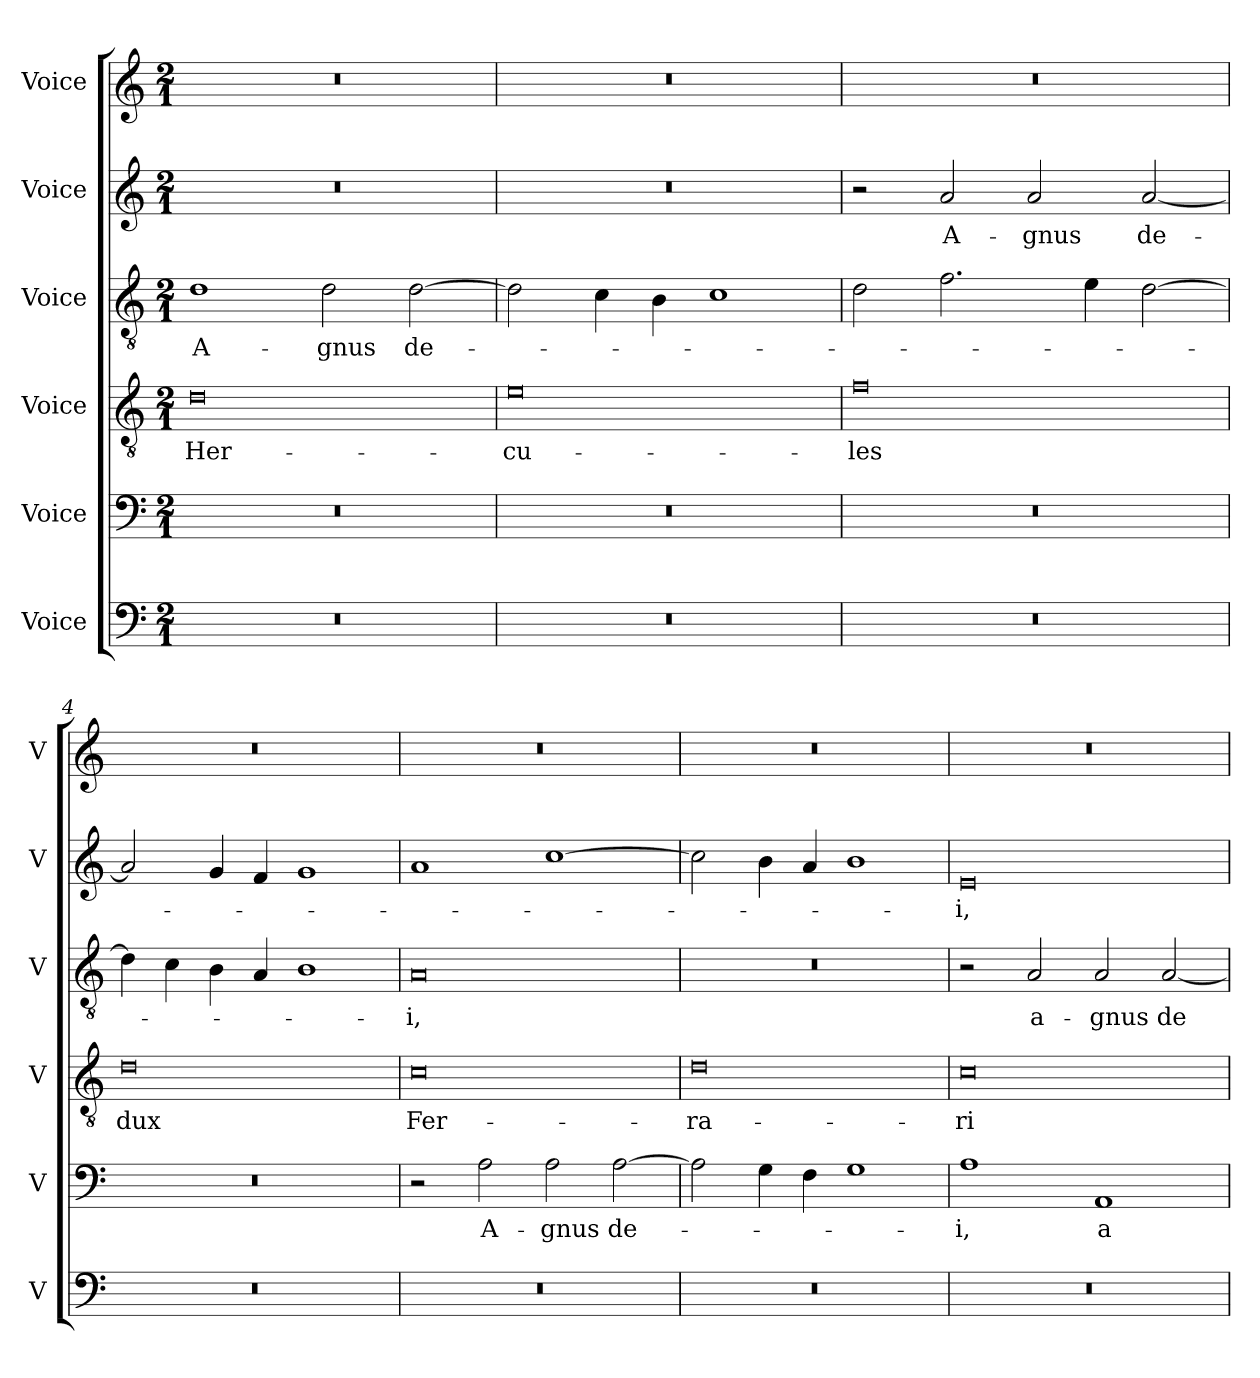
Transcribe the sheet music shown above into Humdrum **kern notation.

**kern	**kern	**text	**kern	**text	**kern	**text	**kern	**text	**kern
*part6	*part5	*part5	*part4	*part4	*part3	*part3	*part2	*part2	*part1
*staff6	*staff5	*staff5	*staff4	*staff4	*staff3	*staff3	*staff2	*staff2	*staff1
*I"Voice	*I"Voice	*	*I"Voice	*	*I"Voice	*	*I"Voice	*	*I"Voice
*I'V	*I'V	*	*I'V	*	*I'V	*	*I'V	*	*I'V
*clefF4	*clefF4	*	*clefGv2	*	*clefGv2	*	*clefG2	*	*clefG2
*k[]	*k[]	*	*k[]	*	*k[]	*	*k[]	*	*k[]
*M2/1	*M2/1	*	*M2/1	*	*M2/1	*	*M2/1	*	*M2/1
=1	=1	=1	=1	=1	=1	=1	=1	=1	=1
!	!	!	!	!LO:LY:b	!	!LO:LY:b	!	!	!
0r	0r	.	0d	Her-	1d	A-	0r	.	0r
!	!	!	!	!	!	!LO:LY:b	!	!	!
.	.	.	.	.	2d\	-gnus	.	.	.
!	!	!	!	!	!	!LO:LY:b	!	!	!
.	.	.	.	.	[2d\	de-	.	.	.
=2	=2	=2	=2	=2	=2	=2	=2	=2	=2
!	!	!	!	!LO:LY:b	!	!	!	!	!
0r	0r	.	0e	-cu-	2d\]	.	0r	.	0r
.	.	.	.	.	4c\	.	.	.	.
.	.	.	.	.	4B\	.	.	.	.
.	.	.	.	.	1c	.	.	.	.
=3	=3	=3	=3	=3	=3	=3	=3	=3	=3
!	!	!	!	!LO:LY:b	!	!	!	!	!
0r	0r	.	0f	-les	2d\	.	2r	.	0r
!	!	!	!	!	!	!	!	!LO:LY:b	!
.	.	.	.	.	2.f\	.	2a/	A-	.
!	!	!	!	!	!	!	!	!LO:LY:b	!
.	.	.	.	.	.	.	2a/	-gnus	.
.	.	.	.	.	4e\	.	.	.	.
!	!	!	!	!	!	!	!	!LO:LY:b	!
.	.	.	.	.	[2d\	.	[2a/	de-	.
=4	=4	=4	=4	=4	=4	=4	=4	=4	=4
!	!	!	!	!LO:LY:b	!	!	!	!	!
0r	0r	.	0d	dux	4d\]	.	2a/]	.	0r
.	.	.	.	.	4c\	.	.	.	.
.	.	.	.	.	4B\	.	4g/	.	.
.	.	.	.	.	4A/	.	4f/	.	.
.	.	.	.	.	1B	.	1g	.	.
!!LO:LB:g=z
=5	=5	=5	=5	=5	=5	=5	=5	=5	=5
!	!	!	!	!LO:LY:b	!	!LO:LY:b	!	!	!
0r	2r	.	0c	Fer-	0A	-i,	1a	.	0r
!	!	!LO:LY:b	!	!	!	!	!	!	!
.	2A\	A-	.	.	.	.	.	.	.
!	!	!LO:LY:b	!	!	!	!	!	!	!
.	2A\	-gnus	.	.	.	.	[1cc	.	.
!	!	!LO:LY:b	!	!	!	!	!	!	!
.	[2A\	de-	.	.	.	.	.	.	.
=6	=6	=6	=6	=6	=6	=6	=6	=6	=6
!	!	!	!	!LO:LY:b	!	!	!	!	!
0r	2A\]	.	0d	-ra-	0r	.	2cc\]	.	0r
.	4G\	.	.	.	.	.	4b\	.	.
.	4F\	.	.	.	.	.	4a/	.	.
.	1G	.	.	.	.	.	1b	.	.
=7	=7	=7	=7	=7	=7	=7	=7	=7	=7
!	!	!LO:LY:b	!	!LO:LY:b	!	!	!	!LO:LY:b	!
0r	1A	-i,	0c	-ri-	2r	.	0e	-i,	0r
!	!	!	!	!	!	!LO:LY:b	!	!	!
.	.	.	.	.	2A/	a-	.	.	.
!	!	!LO:LY:b	!	!	!	!LO:LY:b	!	!	!
.	1AA	a-	.	.	2A/	-gnus	.	.	.
!	!	!	!	!	!	!LO:LY:b	!	!	!
.	.	.	.	.	[2A/	de-	.	.	.
=	=	=	=	=	=	=	=	=	=
*-	*-	*-	*-	*-	*-	*-	*-	*-	*-
